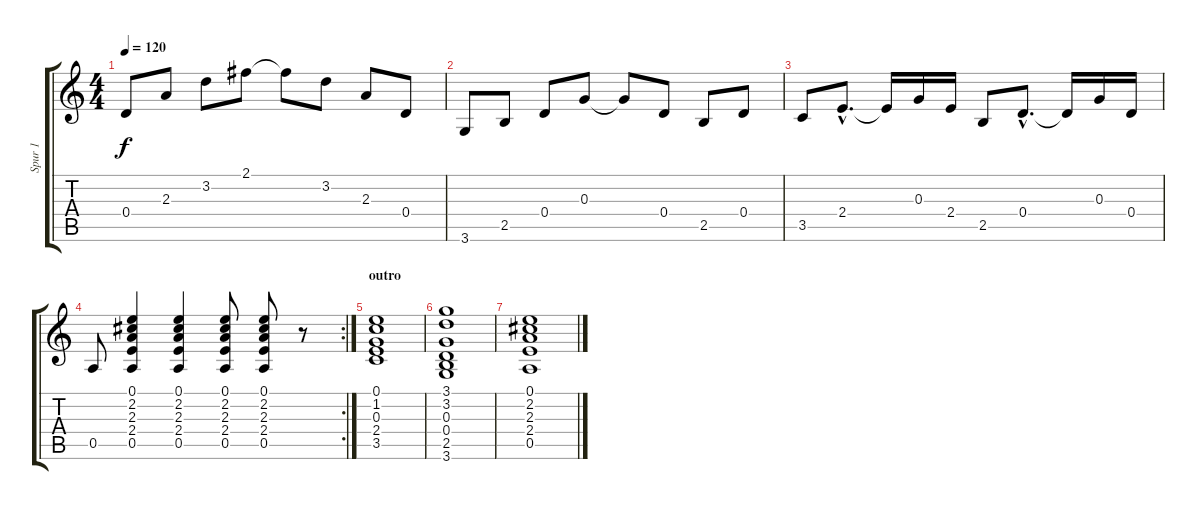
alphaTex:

\track ("Spur 1" "Spur 1") {instrument acousticguitarsteel}
\staff {score tabs}
\tuning (E4 B3 G3 D3 A2 E2) {hide}
\ts (4 4)
\tempo 120
\clef g2
\ks c
0.4.8{dy f} 2.3.8 3.2.8 2.1.8 2.1{t}.8 3.2.8 2.3.8 0.4.8 |
3.6.8 2.5.8 0.4.8 0.3.8 0.3{t}.8 0.4.8 2.5.8 0.4.8 |
3.5.8 2.4{hac}.8{d} 2.4{t}.16 0.3.16 2.4.16 2.5.8 0.4{hac}.8{d} 0.4{t}.16 0.3.16 0.4.16 |
\rc 2
0.5.8 (0.1 2.2 2.3 2.4 0.5).4 (0.1 2.2 2.3 2.4 0.5).4 (0.1 2.2 2.3 2.4 0.5).8 (0.1 2.2 2.3 2.4 0.5).8 r.8 |
\section ("" "outro")
(0.1 1.2 0.3 2.4 3.5).1 |
(3.1 3.2 0.3 0.4 2.5 3.6).1 |
(0.1 2.2 2.3 2.4 0.5).1
